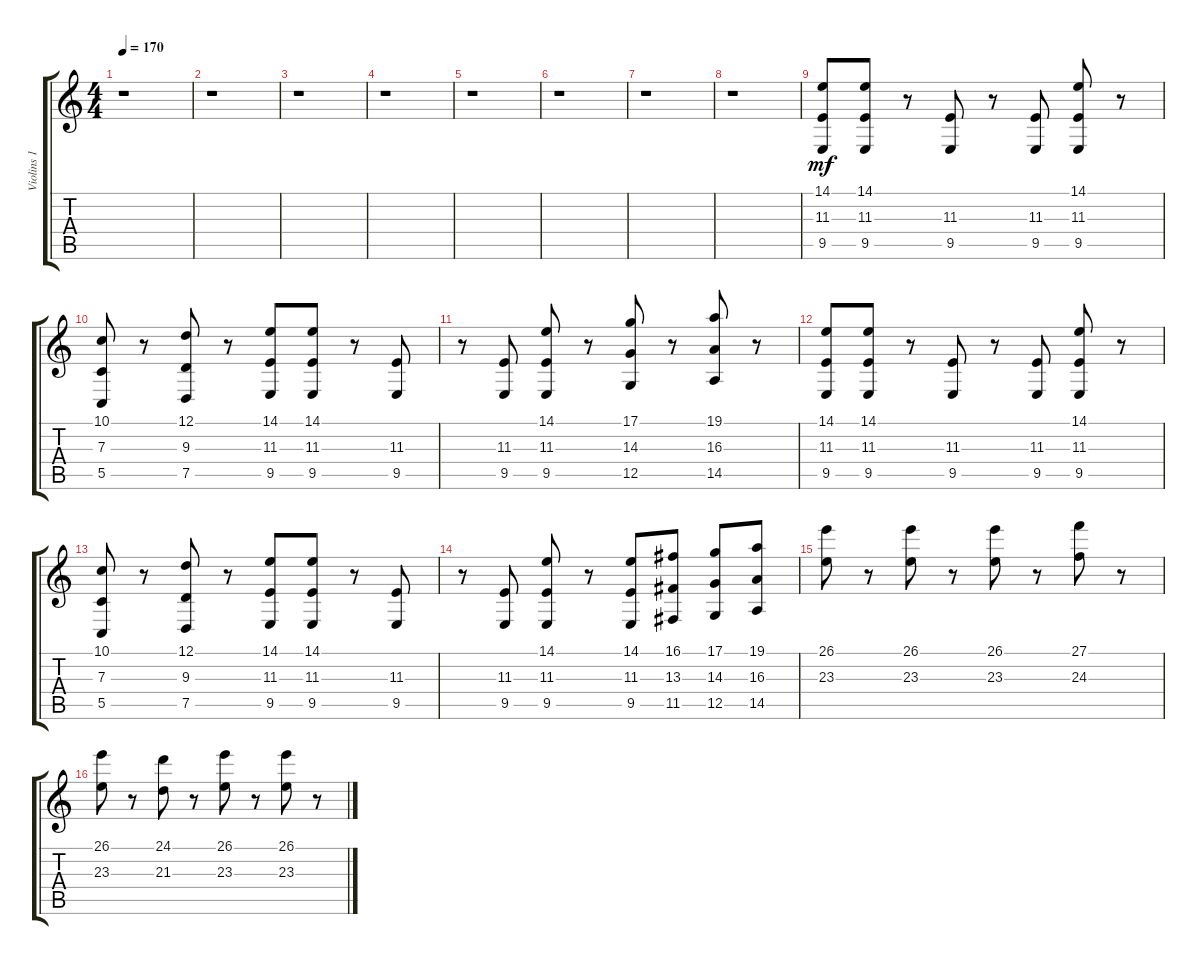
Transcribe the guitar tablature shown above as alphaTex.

\track ("Violins 1" "Violins 1") {instrument synthstrings1}
\staff {score tabs}
\tuning (D4 A3 F3 C3 G2 C2) {hide}
\ts (4 4)
\tempo 170
\clef g2
\ks c
r.1{dy mf} |
r.1 |
r.1 |
r.1 |
r.1 |
r.1 |
r.1 |
r.1 |
(14.1 11.3 9.5).8 (14.1 11.3 9.5).8 r.8 (11.3 9.5).8 r.8 (11.3 9.5).8 (14.1 11.3 9.5).8 r.8 |
(10.1 7.3 5.5).8 r.8 (12.1 9.3 7.5).8 r.8 (14.1 11.3 9.5).8 (14.1 11.3 9.5).8 r.8 (11.3 9.5).8 |
r.8 (11.3 9.5).8 (14.1 11.3 9.5).8 r.8 (17.1 14.3 12.5).8 r.8 (19.1 16.3 14.5).8 r.8 |
(14.1 11.3 9.5).8 (14.1 11.3 9.5).8 r.8 (11.3 9.5).8 r.8 (11.3 9.5).8 (14.1 11.3 9.5).8 r.8 |
(10.1 7.3 5.5).8 r.8 (12.1 9.3 7.5).8 r.8 (14.1 11.3 9.5).8 (14.1 11.3 9.5).8 r.8 (11.3 9.5).8 |
r.8 (11.3 9.5).8 (14.1 11.3 9.5).8 r.8 (14.1 11.3 9.5).8 (16.1 13.3 11.5).8 (17.1 14.3 12.5).8 (19.1 16.3 14.5).8 |
(26.1 23.3).8 r.8 (26.1 23.3).8 r.8 (26.1 23.3).8 r.8 (27.1 24.3).8 r.8 |
(26.1 23.3).8 r.8 (24.1 21.3).8 r.8 (26.1 23.3).8 r.8 (26.1 23.3).8 r.8
